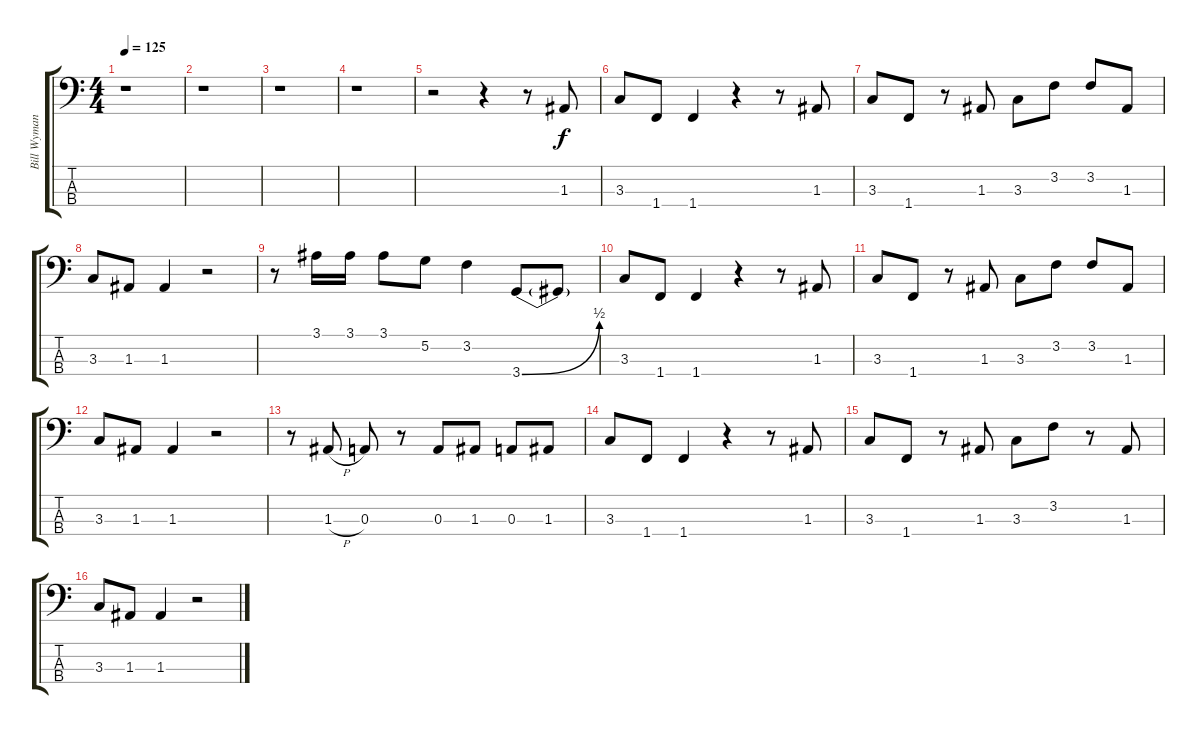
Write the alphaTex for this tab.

\track ("Bill Wyman" "Bill Wyman") {instrument electricbasspick}
\staff {score tabs}
\tuning (G2 D2 A1 E1) {hide}
\ts (4 4)
\tempo 125
\clef f4
\ks c
r.1{dy f instrument electricbasspick} |
r.1 |
r.1 |
r.1 |
r.2 r.4 r.8 1.3.8 |
3.3.8 1.4.8 1.4.4 r.4 r.8 1.3.8 |
3.3.8 1.4.8 r.8 1.3.8 3.3.8 3.2.8 3.2.8 1.3.8 |
3.3.8 1.3.8 1.3.4 r.2 |
r.8 3.1.16 3.1.16 3.1.8 5.2.8 3.2.4 3.4{be (bend 0 0 60 2)}.8 3.4{t}.8 |
3.3.8 1.4.8 1.4.4 r.4 r.8 1.3.8 |
3.3.8 1.4.8 r.8 1.3.8 3.3.8 3.2.8 3.2.8 1.3.8 |
3.3.8 1.3.8 1.3.4 r.2 |
r.8 1.3{h}.8 0.3.8 r.8 0.3.8 1.3.8 0.3.8 1.3.8 |
3.3.8 1.4.8 1.4.4 r.4 r.8 1.3.8 |
3.3.8 1.4.8 r.8 1.3.8 3.3.8 3.2.8 r.8 1.3.8 |
3.3.8 1.3.8 1.3.4 r.2
